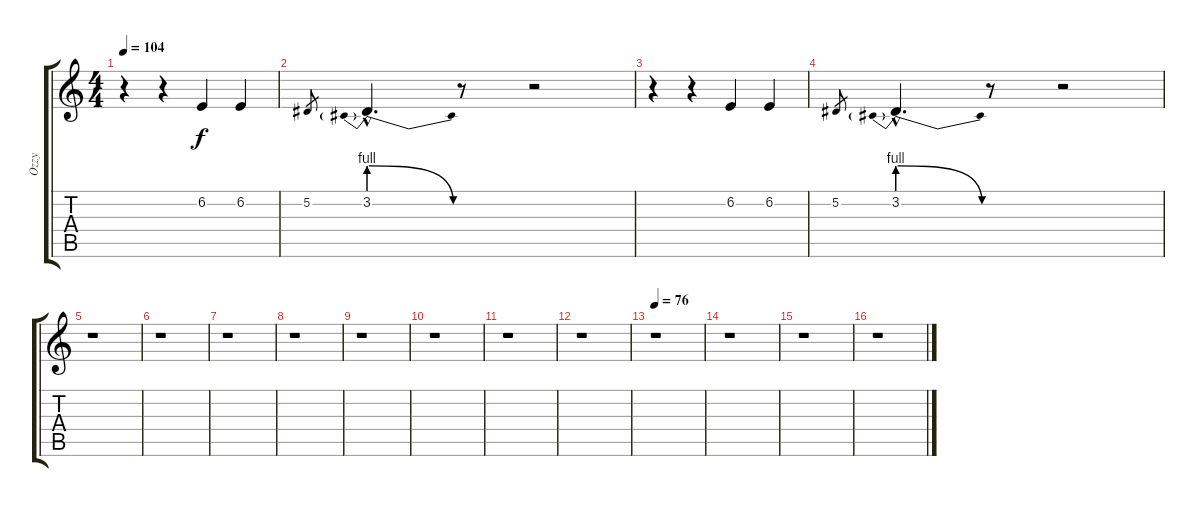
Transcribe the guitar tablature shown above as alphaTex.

\track ("Ozzy" "Ozzy") {instrument lead6voice}
\staff {score tabs}
\tuning (Eb4 Bb3 Gb3 Db3 Ab2 Eb2) {hide}
\ts (4 4)
\tempo 104
\clef g2
\ks c
r.4{dy f} r.4 6.2.4 6.2.4 |
5.2.8{gr} 3.2{be (prebendrelease 0 4 60 0) hac}.4{d} r.8 r.2 |
r.4 r.4 6.2.4 6.2.4 |
5.2.8{gr} 3.2{be (prebendrelease 0 4 60 0) hac}.4{d} r.8 r.2 |
r.1 |
r.1 |
r.1 |
r.1 |
r.1 |
r.1 |
r.1 |
r.1 |
\tempo 76
r.1 |
r.1 |
r.1 |
r.1
